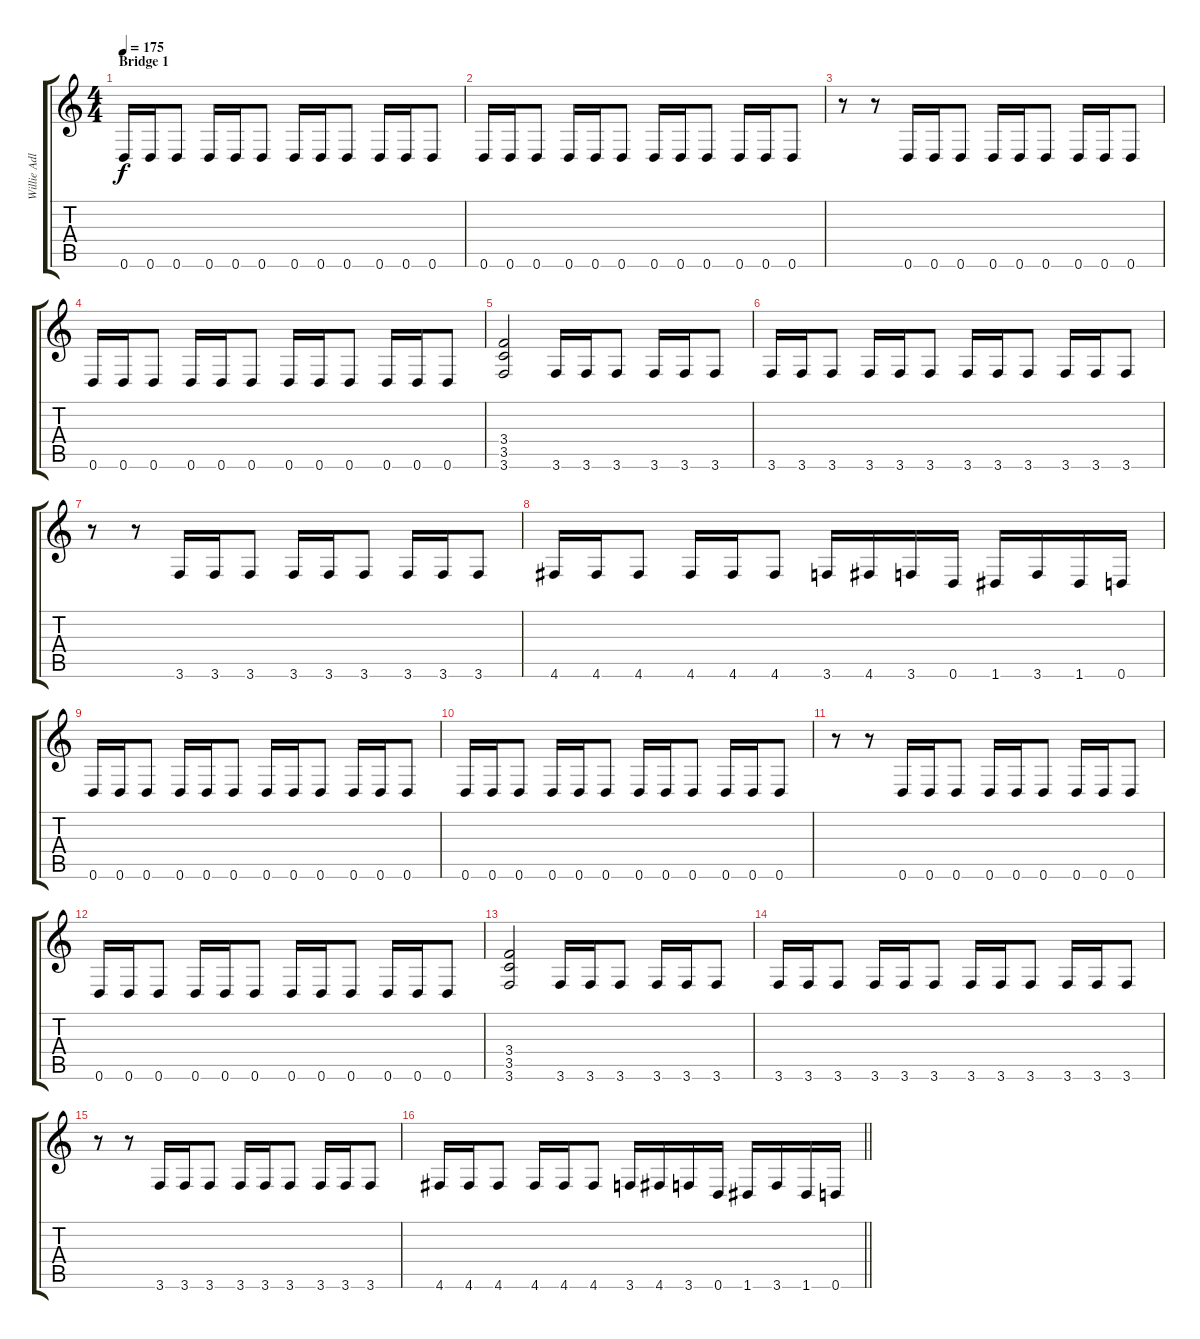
\track ("Willie Adler" "Willie Adl") {instrument distortionguitar}
\staff {score tabs}
\tuning (E4 B3 G3 D3 A2 D2) {hide}
\ts (4 4)
\section ("" "Bridge 1")
\tempo 175
\clef g2
\ks c
0.6.16{dy f} 0.6.16 0.6.8 0.6.16 0.6.16 0.6.8 0.6.16 0.6.16 0.6.8 0.6.16 0.6.16 0.6.8 |
0.6.16 0.6.16 0.6.8 0.6.16 0.6.16 0.6.8 0.6.16 0.6.16 0.6.8 0.6.16 0.6.16 0.6.8 |
r.8 r.8 0.6.16 0.6.16 0.6.8 0.6.16 0.6.16 0.6.8 0.6.16 0.6.16 0.6.8 |
0.6.16 0.6.16 0.6.8 0.6.16 0.6.16 0.6.8 0.6.16 0.6.16 0.6.8 0.6.16 0.6.16 0.6.8 |
(3.4 3.5 3.6).2 3.6.16 3.6.16 3.6.8 3.6.16 3.6.16 3.6.8 |
3.6.16 3.6.16 3.6.8 3.6.16 3.6.16 3.6.8 3.6.16 3.6.16 3.6.8 3.6.16 3.6.16 3.6.8 |
r.8 r.8 3.6.16 3.6.16 3.6.8 3.6.16 3.6.16 3.6.8 3.6.16 3.6.16 3.6.8 |
4.6.16 4.6.16 4.6.8 4.6.16 4.6.16 4.6.8 3.6.16 4.6.16 3.6.16 0.6.16 1.6.16 3.6.16 1.6.16 0.6.16 |
0.6.16 0.6.16 0.6.8 0.6.16 0.6.16 0.6.8 0.6.16 0.6.16 0.6.8 0.6.16 0.6.16 0.6.8 |
0.6.16 0.6.16 0.6.8 0.6.16 0.6.16 0.6.8 0.6.16 0.6.16 0.6.8 0.6.16 0.6.16 0.6.8 |
r.8 r.8 0.6.16 0.6.16 0.6.8 0.6.16 0.6.16 0.6.8 0.6.16 0.6.16 0.6.8 |
0.6.16 0.6.16 0.6.8 0.6.16 0.6.16 0.6.8 0.6.16 0.6.16 0.6.8 0.6.16 0.6.16 0.6.8 |
(3.4 3.5 3.6).2 3.6.16 3.6.16 3.6.8 3.6.16 3.6.16 3.6.8 |
3.6.16 3.6.16 3.6.8 3.6.16 3.6.16 3.6.8 3.6.16 3.6.16 3.6.8 3.6.16 3.6.16 3.6.8 |
r.8 r.8 3.6.16 3.6.16 3.6.8 3.6.16 3.6.16 3.6.8 3.6.16 3.6.16 3.6.8 |
\barLineRight lightlight
4.6.16 4.6.16 4.6.8 4.6.16 4.6.16 4.6.8 3.6.16 4.6.16 3.6.16 0.6.16 1.6.16 3.6.16 1.6.16 0.6.16
